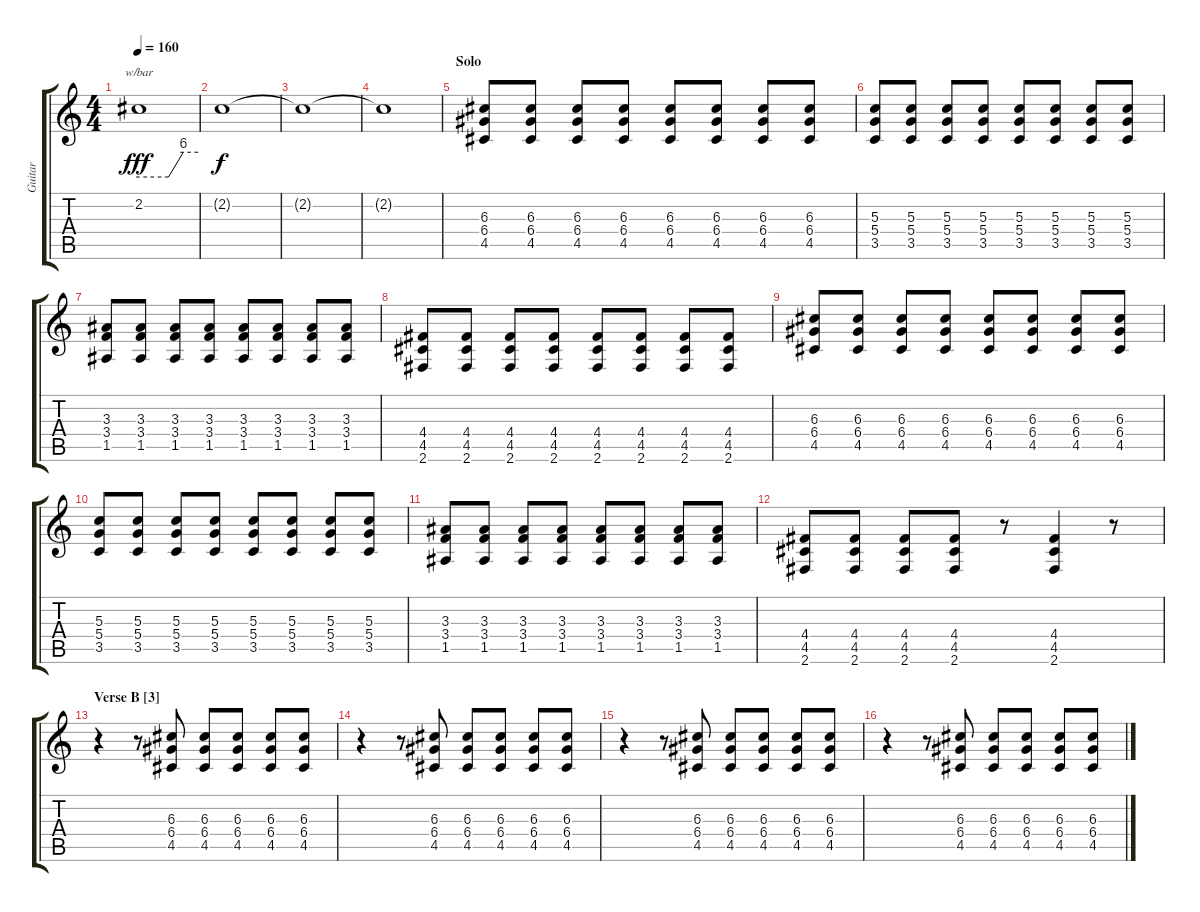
\track ("Guitar" "Guitar") {instrument overdrivenguitar}
\staff {score tabs}
\tuning (E4 B3 G3 D3 A2 E2) {hide}
\ts (4 4)
\tempo 160
\clef g2
\ks c
2.2.1{tbe (custom default 0 0 30 0 45 24 60 24) dy fff} |
2.2{t}.1{dy f} |
2.2{t}.1 |
2.2{t}.1 |
\section ("" "Solo")
(6.3 6.4 4.5).8 (6.3 6.4 4.5).8 (6.3 6.4 4.5).8 (6.3 6.4 4.5).8 (6.3 6.4 4.5).8 (6.3 6.4 4.5).8 (6.3 6.4 4.5).8 (6.3 6.4 4.5).8 |
(5.3 5.4 3.5).8 (5.3 5.4 3.5).8 (5.3 5.4 3.5).8 (5.3 5.4 3.5).8 (5.3 5.4 3.5).8 (5.3 5.4 3.5).8 (5.3 5.4 3.5).8 (5.3 5.4 3.5).8 |
(3.3 3.4 1.5).8 (3.3 3.4 1.5).8 (3.3 3.4 1.5).8 (3.3 3.4 1.5).8 (3.3 3.4 1.5).8 (3.3 3.4 1.5).8 (3.3 3.4 1.5).8 (3.3 3.4 1.5).8 |
(4.4 4.5 2.6).8 (4.4 4.5 2.6).8 (4.4 4.5 2.6).8 (4.4 4.5 2.6).8 (4.4 4.5 2.6).8 (4.4 4.5 2.6).8 (4.4 4.5 2.6).8 (4.4 4.5 2.6).8 |
(6.3 6.4 4.5).8 (6.3 6.4 4.5).8 (6.3 6.4 4.5).8 (6.3 6.4 4.5).8 (6.3 6.4 4.5).8 (6.3 6.4 4.5).8 (6.3 6.4 4.5).8 (6.3 6.4 4.5).8 |
(5.3 5.4 3.5).8 (5.3 5.4 3.5).8 (5.3 5.4 3.5).8 (5.3 5.4 3.5).8 (5.3 5.4 3.5).8 (5.3 5.4 3.5).8 (5.3 5.4 3.5).8 (5.3 5.4 3.5).8 |
(3.3 3.4 1.5).8 (3.3 3.4 1.5).8 (3.3 3.4 1.5).8 (3.3 3.4 1.5).8 (3.3 3.4 1.5).8 (3.3 3.4 1.5).8 (3.3 3.4 1.5).8 (3.3 3.4 1.5).8 |
(4.4 4.5 2.6).8 (4.4 4.5 2.6).8 (4.4 4.5 2.6).8 (4.4 4.5 2.6).8 r.8 (4.4 4.5 2.6).4 r.8 |
\section ("" "Verse B [3]")
r.4 r.8 (6.3 6.4 4.5).8 (6.3 6.4 4.5).8 (6.3 6.4 4.5).8 (6.3 6.4 4.5).8 (6.3 6.4 4.5).8 |
r.4 r.8 (6.3 6.4 4.5).8 (6.3 6.4 4.5).8 (6.3 6.4 4.5).8 (6.3 6.4 4.5).8 (6.3 6.4 4.5).8 |
r.4 r.8 (6.3 6.4 4.5).8 (6.3 6.4 4.5).8 (6.3 6.4 4.5).8 (6.3 6.4 4.5).8 (6.3 6.4 4.5).8 |
r.4 r.8 (6.3 6.4 4.5).8 (6.3 6.4 4.5).8 (6.3 6.4 4.5).8 (6.3 6.4 4.5).8 (6.3 6.4 4.5).8
